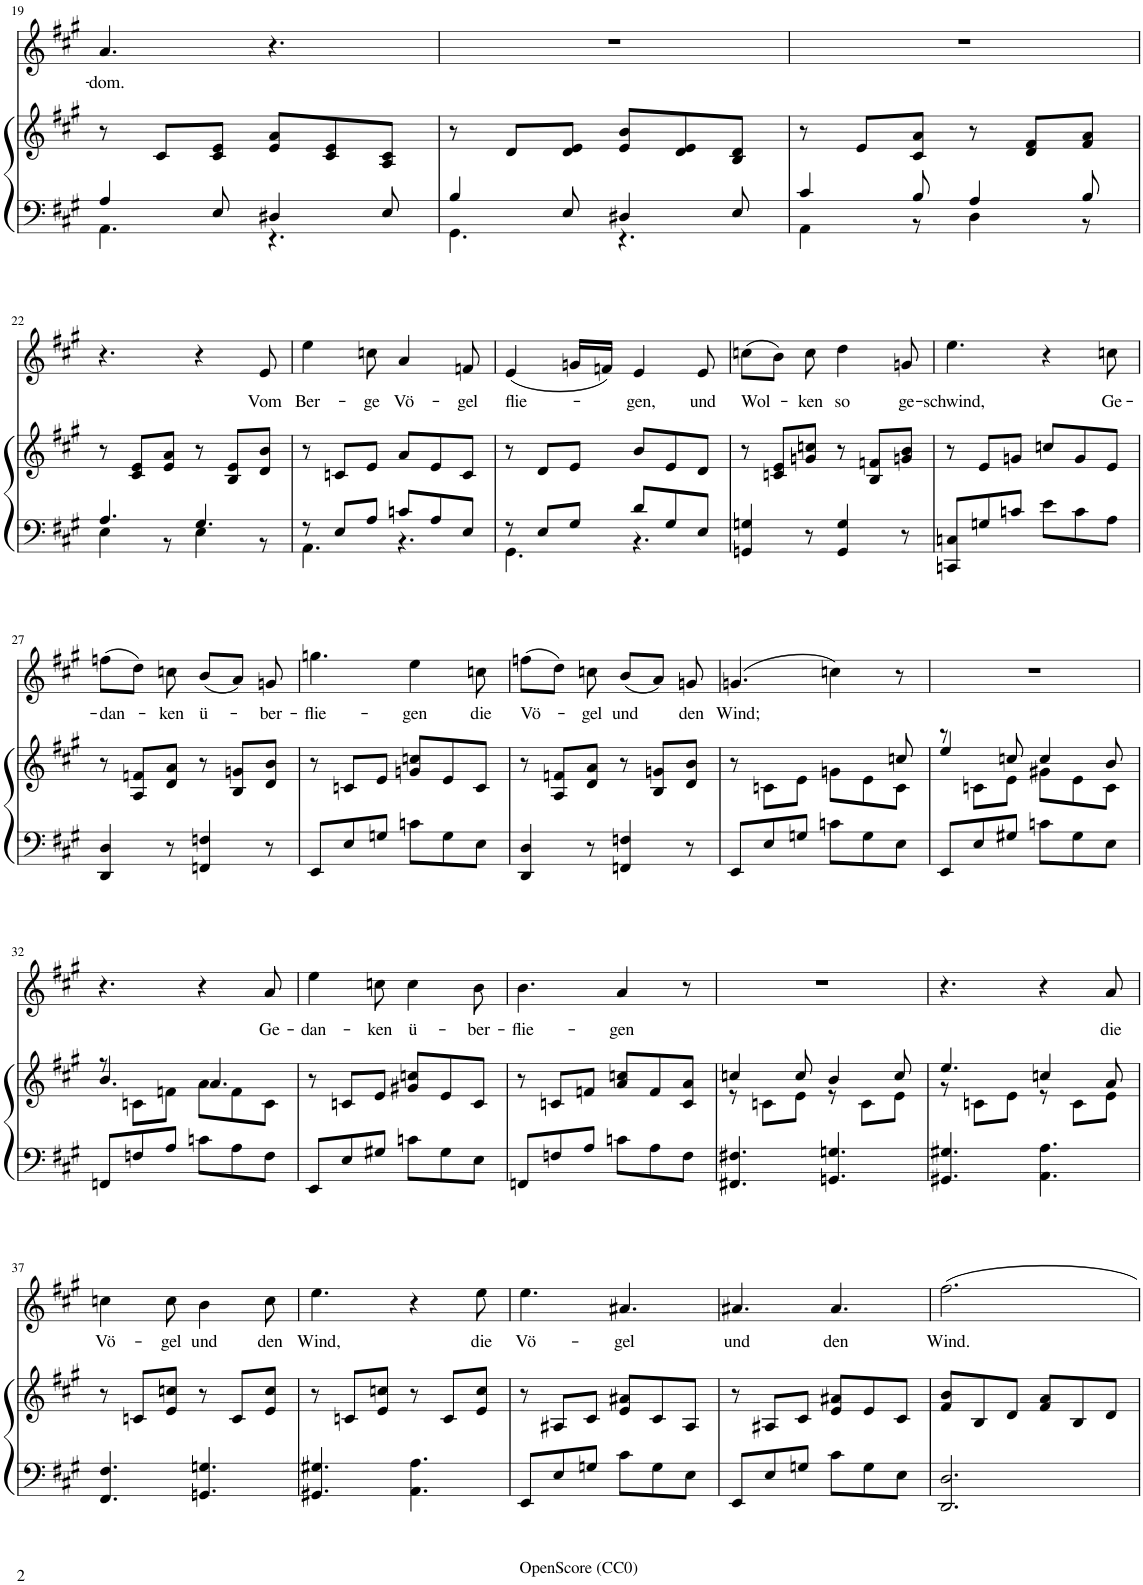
**kern	**kern	**kern	**text
*part2	*part2	*part1	*part1
*staff3	*staff2	*staff1	*staff1
*I"Piano	*	*I"Voice	*
*I'Pno	*	*	*
!!LO:PB:g=z
*clefF4	*clefG2	*clefG2	*
*k[f#c#g#]	*k[f#c#g#]	*k[f#c#g#]	*
*M6/8	*M6/8	*M6/8	*
=19	=19	=19	=19
*^	*	*	*
!	!	!	!	!LO:LY:b
4A/	4.AA\	8r	4.a/	-dom.
.	.	8c#/L	.	.
8E/	.	8c#/ 8e/J	.	.
4D#X/	4.r	8e/ 8a/L	4.r	.
.	.	8c#/ 8e/	.	.
8E/	.	8A/ 8c#/J	.	.
=20	=20	=20	=20	=20
4B/	4.GG#\	8r	2.r	.
.	.	8d/L	.	.
8E/	.	8d/ 8e/J	.	.
4D#X/	4.r	8e/ 8b/L	.	.
.	.	8d/ 8e/	.	.
8E/	.	8B/ 8d/J	.	.
=21	=21	=21	=21	=21
4c#/	4AA\	8r	2.r	.
.	.	8e/L	.	.
8B/	8r	8c#/ 8a/J	.	.
4A/	4D\	8r	.	.
.	.	8d/ 8f#/L	.	.
8B/	8r	8f#/ 8a/J	.	.
!!LO:LB:g=z
=22	=22	=22	=22	=22
4.A/	4E\	8r	4.r	.
.	.	8c#/ 8e/L	.	.
.	8r	8e/ 8a/J	.	.
4.G#/	4E\	8r	4r	.
.	.	8B/ 8e/L	.	.
!	!	!	!	!LO:LY:b
.	8r	8d/ 8b/J	8e/	Vom
=23	=23	=23	=23	=23
!	!	!	!	!LO:LY:b
8r	4.AA\	8r	4ee\	Ber-
8E/L	.	8cn/L	.	.
!	!	!	!	!LO:LY:b
8A/J	.	8e/J	8ccn\	-ge
!	!	!	!	!LO:LY:b
8cn/L	4.r	8a/L	4a/	Vö-
8A/	.	8e/	.	.
!	!	!	!	!LO:LY:b
8E/J	.	8c/J	8fn/	-gel
=24	=24	=24	=24	=24
!	!	!	!	!LO:LY:b
8r	4.GG#\	8r	(4e/	flie-
8E/L	.	8d/L	.	.
8G#/J	.	8e/J	16gn/LL	.
.	.	.	16fn/JJ)	.
!	!	!	!	!LO:LY:b
8d/L	4.r	8b/L	4e/	-gen,
8G#/	.	8e/	.	.
!	!	!	!	!LO:LY:b
8E/J	.	8d/J	8e/	und
*v	*v	*	*	*
=25	=25	=25	=25
!	!	!	!LO:LY:b
4GGn/ 4Gn/	8r	(8ccn\L	Wol-
.	8cn/ 8e/L	8b\J)	.
!	!	!	!LO:LY:b
8r	8gn/ 8ccn/J	8cc\	-ken
!	!	!	!LO:LY:b
4GG/ 4G/	8r	4dd\	so
.	8B/ 8fn/L	.	.
!	!	!	!LO:LY:b
8r	8gn/ 8b/J	8gn/	ge-
=26	=26	=26	=26
!	!	!	!LO:LY:b
8CCn/ 8Cn/L	8r	4.ee\	schwind,
8Gn/	8e/L	.	.
8cn/J	8gn/J	.	.
8e\L	8ccn/L	4r	.
8c\	8g/	.	.
!	!	!	!LO:LY:b
8A\J	8e/J	8ccn\	Ge-
!!LO:LB:g=z
=27	=27	=27	=27
!	!	!	!LO:LY:b
4DD/ 4D/	8r	(8ffn\L	-dan-
.	8A/ 8fn/L	8dd\J)	.
!	!	!	!LO:LY:b
8r	8d/ 8a/J	8ccn\	-ken
!	!	!	!LO:LY:b
4FFn/ 4Fn/	8r	(8b/L	ü-
.	8B/ 8gn/L	8a/J)	.
!	!	!	!LO:LY:b
8r	8d/ 8b/J	8gn/	-ber-
=28	=28	=28	=28
!	!	!	!LO:LY:b
8EE/L	8r	4.ggn\	-flie-
8E/	8cn/L	.	.
8Gn/J	8e/J	.	.
!	!	!	!LO:LY:b
8cn\L	8gn/ 8ccn/L	4ee\	-gen
8G\	8e/	.	.
!	!	!	!LO:LY:b
8E\J	8c/J	8ccn\	die
=29	=29	=29	=29
!	!	!	!LO:LY:b
4DD/ 4D/	8r	(8ffn\L	Vö-
.	8A/ 8fn/L	8dd\J)	.
!	!	!	!LO:LY:b
8r	8d/ 8a/J	8ccn\	-gel
!	!	!	!LO:LY:b
4FFn/ 4Fn/	8r	(8b/L	und
.	8B/ 8gn/L	8a/J)	.
!	!	!	!LO:LY:b
8r	8d/ 8b/J	8gn/	den
=30	=30	=30	=30
*	*^	*	*
!	!	!	!	!LO:LY:b
8EE/L	8r	4.ryy	(4.gn/	Wind;
8E/	8cn\L	.	.	.
8Gn/J	8e\J	.	.	.
8cn\L	8gn\L	4ryy	4ccn\)	.
8G\	8e\	.	.	.
8E\J	8c\J	8ccn/	8r	.
=31	=31	=31	=31	=31
8EE/L	8r	4ee/	2.r	.
8E/	8cn\L	.	.	.
8G#X/J	8e\J	8ccn/	.	.
8cn\L	8g#X\L	4cc/	.	.
8G#\	8e\	.	.	.
8E\J	8c\J	8b/	.	.
!!LO:LB:g=z
=32	=32	=32	=32	=32
8FFn/L	8r	4.b/	4.r	.
8Fn/	8cn\L	.	.	.
8A/J	8fn\J	.	.	.
8cn\L	8a\L	4.a/	4r	.
8A\	8f\	.	.	.
!	!	!	!	!LO:LY:b
8F\J	8c\J	.	8a/	Ge-
*	*v	*v	*	*
=33	=33	=33	=33
!	!	!	!LO:LY:b
8EE/L	8r	4ee\	-dan-
8E/	8cn/L	.	.
!	!	!	!LO:LY:b
8G#X/J	8e/J	8ccn\	-ken
!	!	!	!LO:LY:b
8cn\L	8g#X/ 8ccn/L	4cc\	ü-
8G#\	8e/	.	.
!	!	!	!LO:LY:b
8E\J	8c/J	8b\	-ber-
=34	=34	=34	=34
!	!	!	!LO:LY:b
8FFn/L	8r	4.b\	-flie-
8Fn/	8cn/L	.	.
8A/J	8fn/J	.	.
!	!	!	!LO:LY:b
8cn\L	8a/ 8ccn/L	4a/	-gen
8A\	8f/	.	.
8F\J	8c/ 8a/J	8r	.
=35	=35	=35	=35
*	*^	*	*
4.FF#X/ 4.F#X/	4ccn/	8r	2.r	.
.	.	8cn\L	.	.
.	8cc/	8e\J	.	.
4.GGn/ 4.Gn/	4b/	8r	.	.
.	.	8c\L	.	.
.	8cc/	8e\J	.	.
=36	=36	=36	=36	=36
4.GG#X/ 4.G#X/	4.ee/	8r	4.r	.
.	.	8cn\L	.	.
.	.	8e\J	.	.
4.AA\ 4.A\	4ccn/	8r	4r	.
.	.	8c\L	.	.
!	!	!	!	!LO:LY:b
.	8a/	8e\J	8a/	die
!!LO:LB:g=z
=37	=37	=37	=37	=37
!	!	!	!	!LO:LY:b
*	*v	*v	*	*
4.FF#/ 4.F#/	8r	4ccn\	Vö-
.	8cn/L	.	.
!	!	!	!LO:LY:b
.	8e/ 8ccn/J	8cc\	-gel
!	!	!	!LO:LY:b
4.GGn/ 4.Gn/	8r	4b\	und
.	8c/L	.	.
!	!	!	!LO:LY:b
.	8e/ 8cc/J	8cc\	den
=38	=38	=38	=38
!	!	!	!LO:LY:b
4.GG#X/ 4.G#X/	8r	4.ee\	Wind,
.	8cn/L	.	.
.	8e/ 8ccn/J	.	.
4.AA\ 4.A\	8r	4r	.
.	8c/L	.	.
!	!	!	!LO:LY:b
.	8e/ 8cc/J	8ee\	die
=39	=39	=39	=39
!	!	!	!LO:LY:b
8EE/L	8r	4.ee\	Vö-
8E/	8A#X/L	.	.
8Gn/J	8c#/J	.	.
!	!	!	!LO:LY:b
8c#\L	8e/ 8a#X/L	4.a#X/	-gel
8G\	8c#/	.	.
8E\J	8A#/J	.	.
=40	=40	=40	=40
!	!	!	!LO:LY:b
8EE/L	8r	4.a#X/	und
8E/	8A#X/L	.	.
8Gn/J	8c#/J	.	.
!	!	!	!LO:LY:b
8c#\L	8e/ 8a#X/L	4.a#/	den
8G\	8e/	.	.
8E\J	8c#/J	.	.
=41	=41	=41	=41
!	!	!	!LO:LY:b
2.DD/ 2.D/	8f#/ 8b/L	2.ff#\	Wind.
.	8B/	.	.
.	8d/J	.	.
.	8f#/ 8a/L	.	.
.	8B/	.	.
.	8d/J	.	.
=	=	=	=
*-	*-	*-	*-
